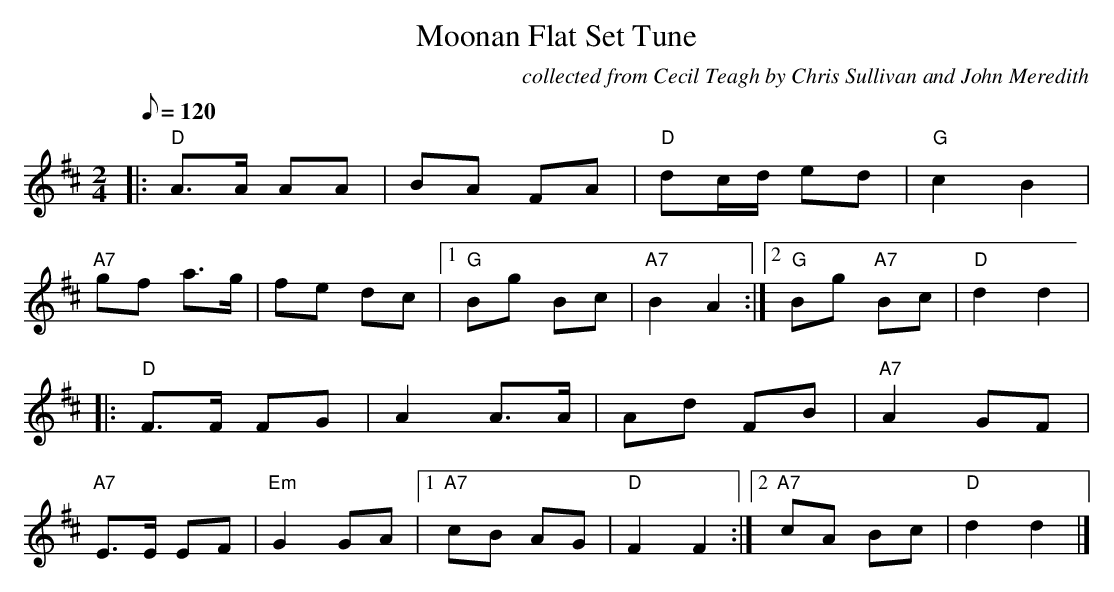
X:1
T:Moonan Flat Set Tune
M:2/4
L:1/8
Q:120
C:collected from Cecil Teagh by Chris Sullivan and John Meredith
K:D
|:"D"A>A AA|BA FA|"D"dc/d/ ed|"G"c2B2|
"A7"gf a>g|fe dc|1 "G"Bg Bc|"A7"B2A2:|2"G"Bg "A7"Bc|"D"d2 d2|
|:"D"F>F FG|A2 A>A|Ad FB|"A7"A2GF|
"A7"E>E EF|"Em"G2 GA|1"A7"cB AG|"D"F2F2:|2"A7"cA Bc|"D"d2d2|]
